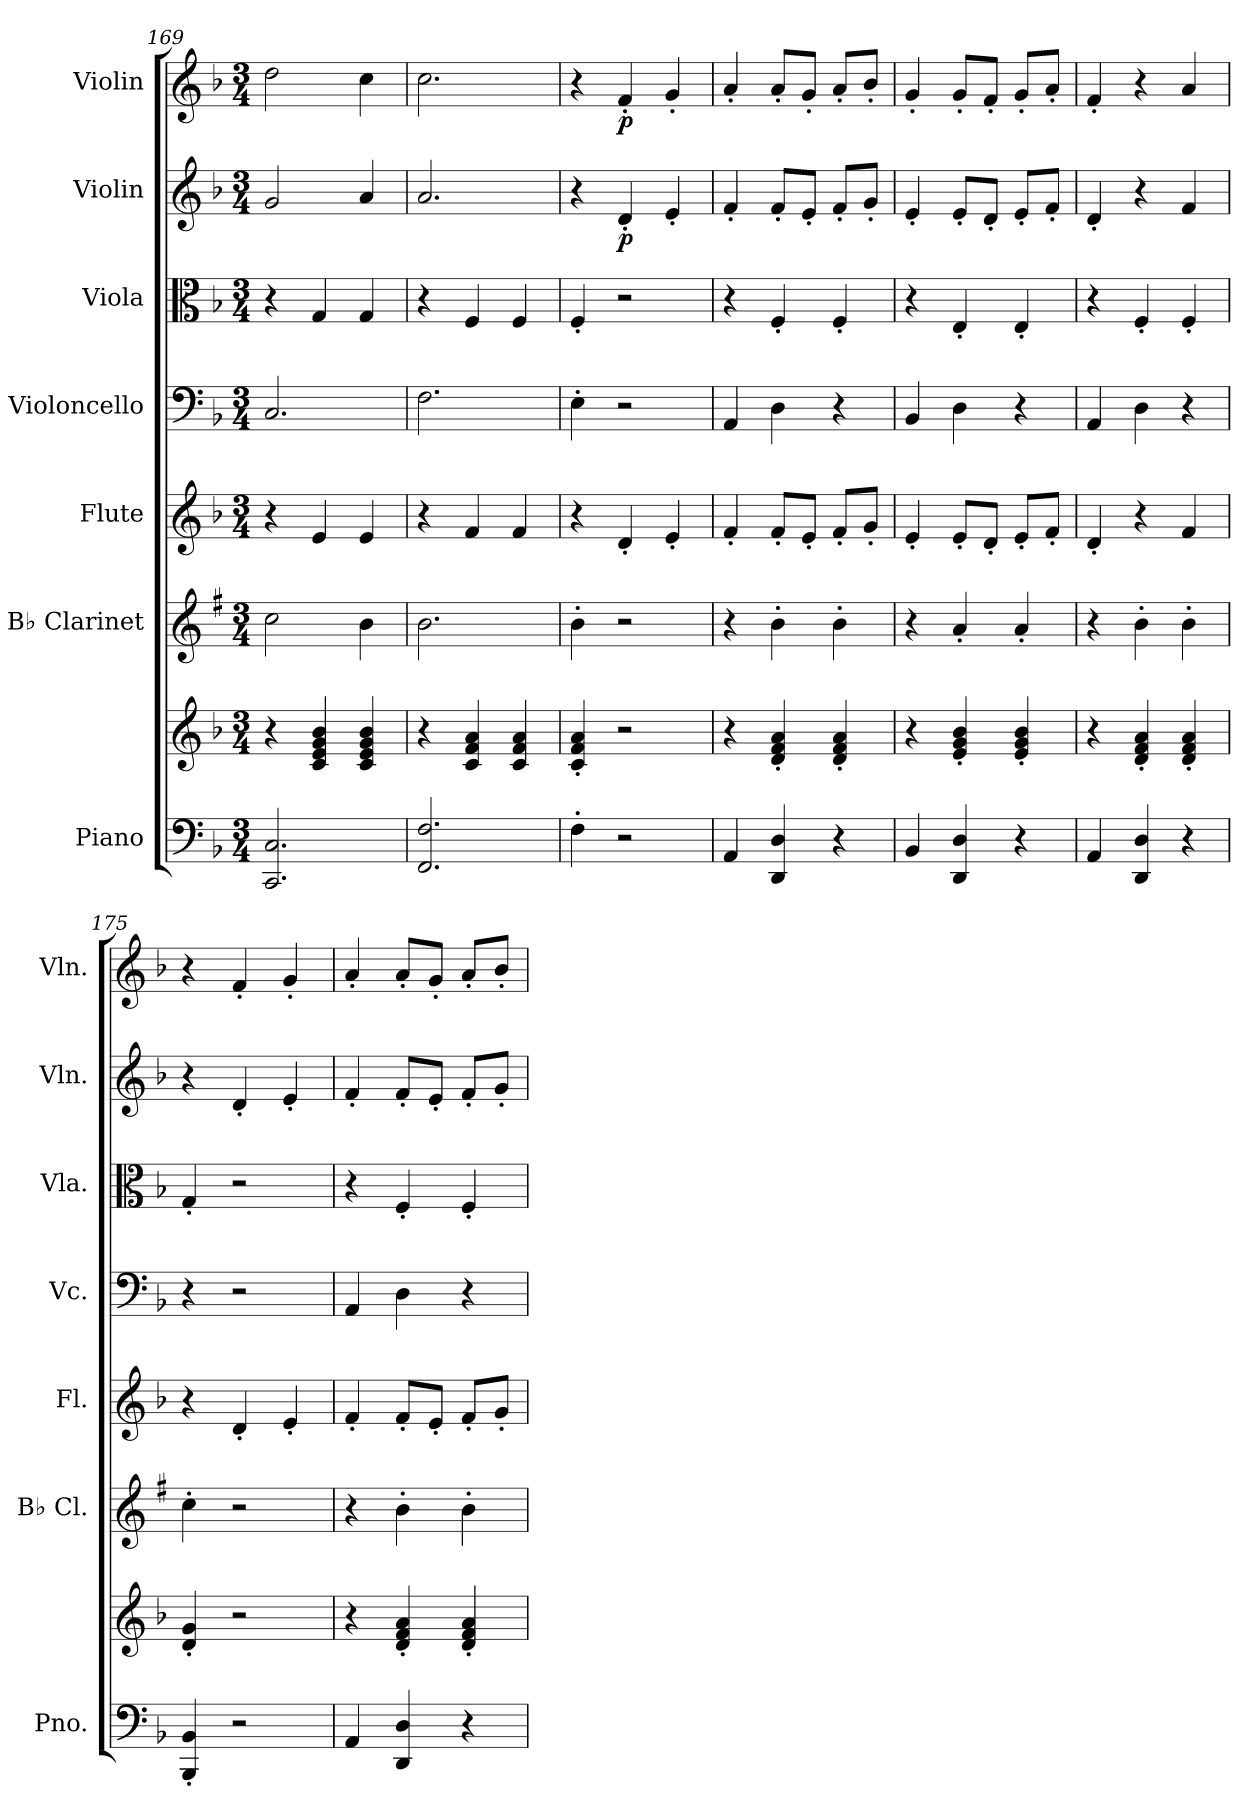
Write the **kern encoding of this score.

**kern	**kern	**kern	**kern	**kern	**kern	**kern	**dynam	**kern	**dynam
*part7	*part7	*part6	*part5	*part4	*part3	*part2	*part2	*part1	*part1
*staff8	*staff7	*staff6	*staff5	*staff4	*staff3	*staff2	*staff2	*staff1	*staff1
*I"Piano	*	*I"B♭ Clarinet	*I"Flute	*I"Violoncello	*I"Viola	*I"Violin	*	*I"Violin	*
*I'Pno.	*	*I'B♭ Cl.	*I'Fl.	*I'Vc.	*I'Vla.	*I'Vln.	*	*I'Vln.	*
!!LO:PB:g=z
*clefF4	*clefG2	*clefG2	*clefG2	*clefF4	*clefC3	*clefG2	*	*clefG2	*
*	*	*ITrd1c2	*	*	*	*	*	*	*
*k[b-]	*k[b-]	*k[b-]	*k[b-]	*k[b-]	*k[b-]	*k[b-]	*	*k[b-]	*
*M3/4	*M3/4	*M3/4	*M3/4	*M3/4	*M3/4	*M3/4	*	*M3/4	*
=169	=169	=169	=169	=169	=169	=169	=169	=169	=169
2.CC/ 2.C/	4r	2b-\	4r	2.C/	4r	2g/	.	2dd\	.
.	4c/ 4e/ 4g/ 4b-/	.	4e/	.	4G/	.	.	.	.
.	4c/ 4e/ 4g/ 4b-/	4a\	4e/	.	4G/	4a/	.	4cc\	.
=170	=170	=170	=170	=170	=170	=170	=170	=170	=170
2.FF/ 2.F/	4r	2.a\	4r	2.F\	4r	2.a/	.	2.cc\	.
.	4c/ 4f/ 4a/	.	4f/	.	4F/	.	.	.	.
.	4c/ 4f/ 4a/	.	4f/	.	4F/	.	.	.	.
=171	=171	=171	=171	=171	=171	=171	=171	=171	=171
4F'\	4c/' 4f/' 4a/'	4a'\	4r	4E'\	4F'/	4r	.	4r	.
!	!	!	!	!	!	!	!LO:DY:b	!	!LO:DY:b
2r	2r	2r	4d'/	2r	2r	4d'/	p	4f'/	p
.	.	.	4e'/	.	.	4e'/	.	4g'/	.
=172	=172	=172	=172	=172	=172	=172	=172	=172	=172
4AA/	4r	4r	4f'/	4AA/	4r	4f'/	.	4a'/	.
4DD/ 4D/	4d/' 4f/' 4a/'	4a'\	8f'/L	4D\	4F'/	8f'/L	.	8a'/L	.
.	.	.	8e'/J	.	.	8e'/J	.	8g'/J	.
4r	4d/' 4f/' 4a/'	4a'\	8f'/L	4r	4F'/	8f'/L	.	8a'/L	.
.	.	.	8g'/J	.	.	8g'/J	.	8b-'/J	.
=173	=173	=173	=173	=173	=173	=173	=173	=173	=173
4BB-/	4r	4r	4e'/	4BB-/	4r	4e'/	.	4g'/	.
4DD/ 4D/	4e/' 4g/' 4b-/'	4g'/	8e'/L	4D\	4E'/	8e'/L	.	8g'/L	.
.	.	.	8d'/J	.	.	8d'/J	.	8f'/J	.
4r	4e/' 4g/' 4b-/'	4g'/	8e'/L	4r	4E'/	8e'/L	.	8g'/L	.
.	.	.	8f'/J	.	.	8f'/J	.	8a'/J	.
=174	=174	=174	=174	=174	=174	=174	=174	=174	=174
4AA/	4r	4r	4d'/	4AA/	4r	4d'/	.	4f'/	.
4DD/ 4D/	4d/' 4f/' 4a/'	4a'\	4r	4D\	4F'/	4r	.	4r	.
4r	4d/' 4f/' 4a/'	4a'\	4f/	4r	4F'/	4f/	.	4a/	.
=175	=175	=175	=175	=175	=175	=175	=175	=175	=175
4BBB-/' 4BB-/'	4d/' 4g/'	4b-'\	4r	4r	4G'/	4r	.	4r	.
2r	2r	2r	4d'/	2r	2r	4d'/	.	4f'/	.
.	.	.	4e'/	.	.	4e'/	.	4g'/	.
=176	=176	=176	=176	=176	=176	=176	=176	=176	=176
4AA/	4r	4r	4f'/	4AA/	4r	4f'/	.	4a'/	.
4DD/ 4D/	4d/' 4f/' 4a/'	4a'\	8f'/L	4D\	4F'/	8f'/L	.	8a'/L	.
.	.	.	8e'/J	.	.	8e'/J	.	8g'/J	.
4r	4d/' 4f/' 4a/'	4a'\	8f'/L	4r	4F'/	8f'/L	.	8a'/L	.
.	.	.	8g'/J	.	.	8g'/J	.	8b-'/J	.
=	=	=	=	=	=	=	=	=	=
*-	*-	*-	*-	*-	*-	*-	*-	*-	*-
